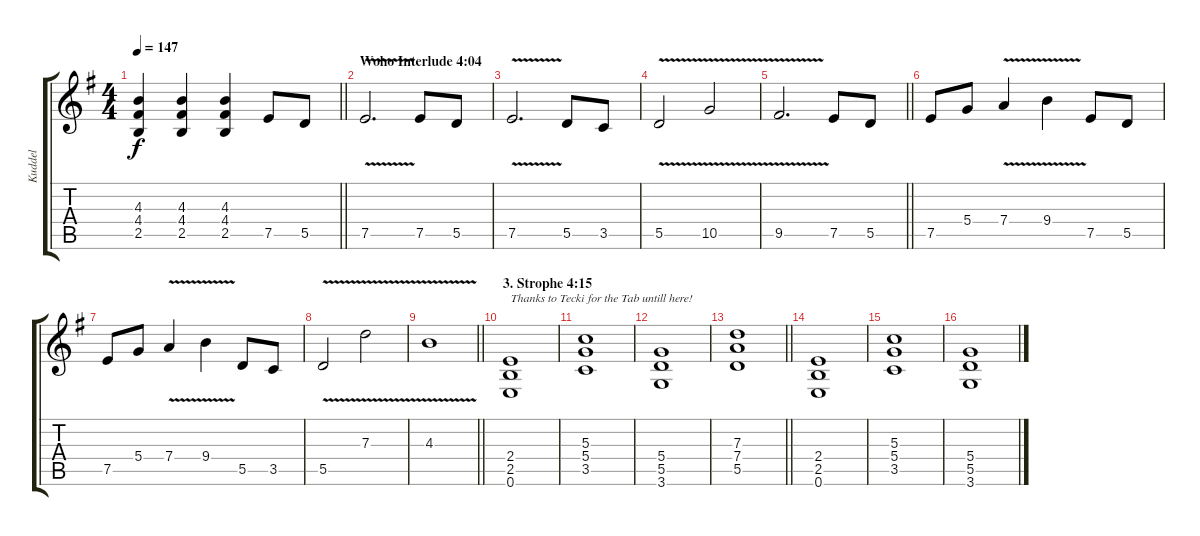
\track ("Kuddel" "Kuddel") {instrument overdrivenguitar}
\staff {score tabs}
\tuning (E4 B3 G3 D3 A2 E2) {hide}
\ts (4 4)
\tempo 147
\clef g2
\barLineRight lightlight
\ks g
(4.3 4.4 2.5).4{dy f} (4.3 4.4 2.5).4 (4.3 4.4 2.5).4 7.5.8 5.5.8 |
\section ("" "Woho Interlude 4:04")
7.5{v}.2{d} 7.5.8 5.5.8 |
7.5{v}.2{d} 5.5.8 3.5.8 |
5.5{v}.2 10.5{v}.2 |
\barLineRight lightlight
9.5{v}.2{d} 7.5.8 5.5.8 |
7.5.8 5.4.8 7.4{v}.4 9.4{v}.4 7.5.8 5.5.8 |
7.5.8 5.4.8 7.4{v}.4 9.4{v}.4 5.5.8 3.5.8 |
5.5{v}.2 7.3{v}.2 |
\barLineRight lightlight
4.3{v}.1 |
\section ("" "3. Strophe 4:15")
(2.4 2.5 0.6).1{txt "Thanks to Tecki for the Tab untill here!"} |
(5.3 5.4 3.5).1 |
(5.4 5.5 3.6).1 |
\barLineRight lightlight
(7.3 7.4 5.5).1 |
(2.4 2.5 0.6).1 |
(5.3 5.4 3.5).1 |
(5.4 5.5 3.6).1
